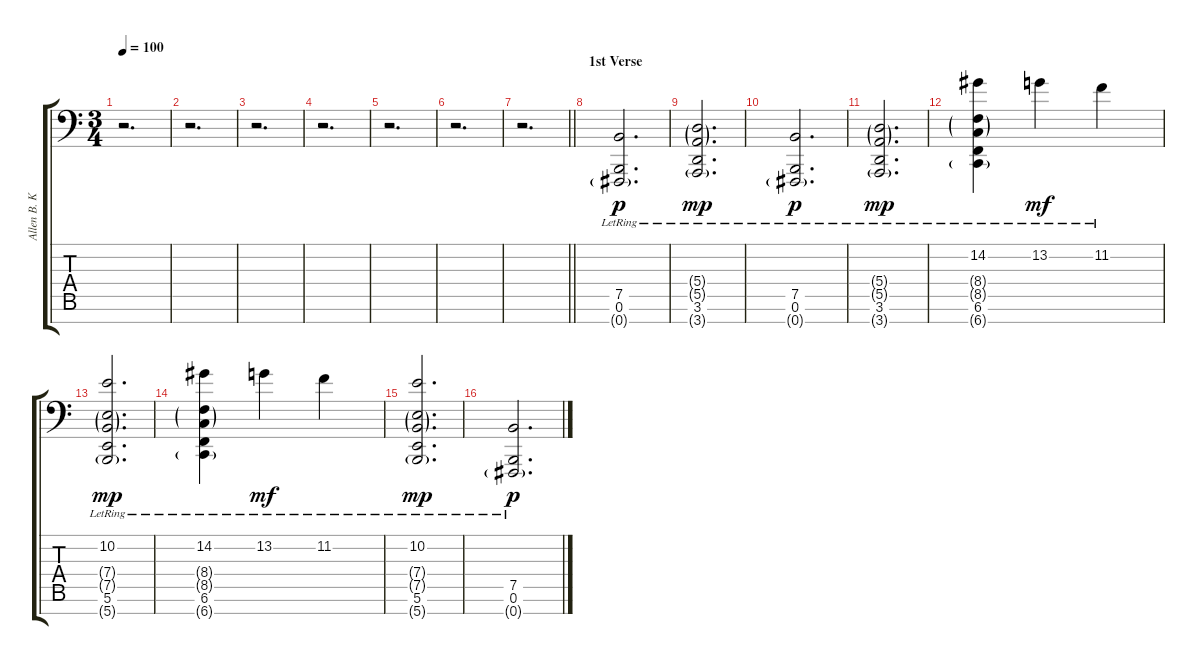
\track ("Allen B. Konstanz (Piano)" "Allen B. K") {instrument brightacousticpiano}
\staff {score tabs}
\tuning (B3 Gb3 D3 A2 E2 B1 Gb1) {hide}
\ts (3 4)
\tempo 100
\clef f4
\ks c
r.2{d dy ff} |
r.2{d} |
r.2{d} |
r.2{d} |
r.2{d} |
r.2{d} |
\barLineRight lightlight
r.2{d} |
\section ("" "1st Verse")
(7.5{lr} 0.6{lr} 0.7{g lr}).2{d dy p} |
(5.4{g lr} 5.5{g lr} 3.6{lr} 3.7{g lr}).2{d dy mp} |
(7.5{lr} 0.6{lr} 0.7{g lr}).2{d dy p} |
(5.4{g lr} 5.5{g lr} 3.6{lr} 3.7{g lr}).2{d dy mp} |
(14.2{lr} 8.4{g lr} 8.5{g lr} 6.6{lr} 6.7{g lr}).4 13.2{lr}.4{dy mf} 11.2{lr}.4 |
(10.2{lr} 7.4{g lr} 7.5{g lr} 5.6{lr} 5.7{g lr}).2{d dy mp} |
(14.2{lr} 8.4{g lr} 8.5{g lr} 6.6{lr} 6.7{g lr}).4 13.2{lr}.4{dy mf} 11.2{lr}.4 |
(10.2{lr} 7.4{g lr} 7.5{g lr} 5.6{lr} 5.7{g lr}).2{d dy mp} |
(7.5{lr} 0.6{lr} 0.7{g lr}).2{d dy p}
